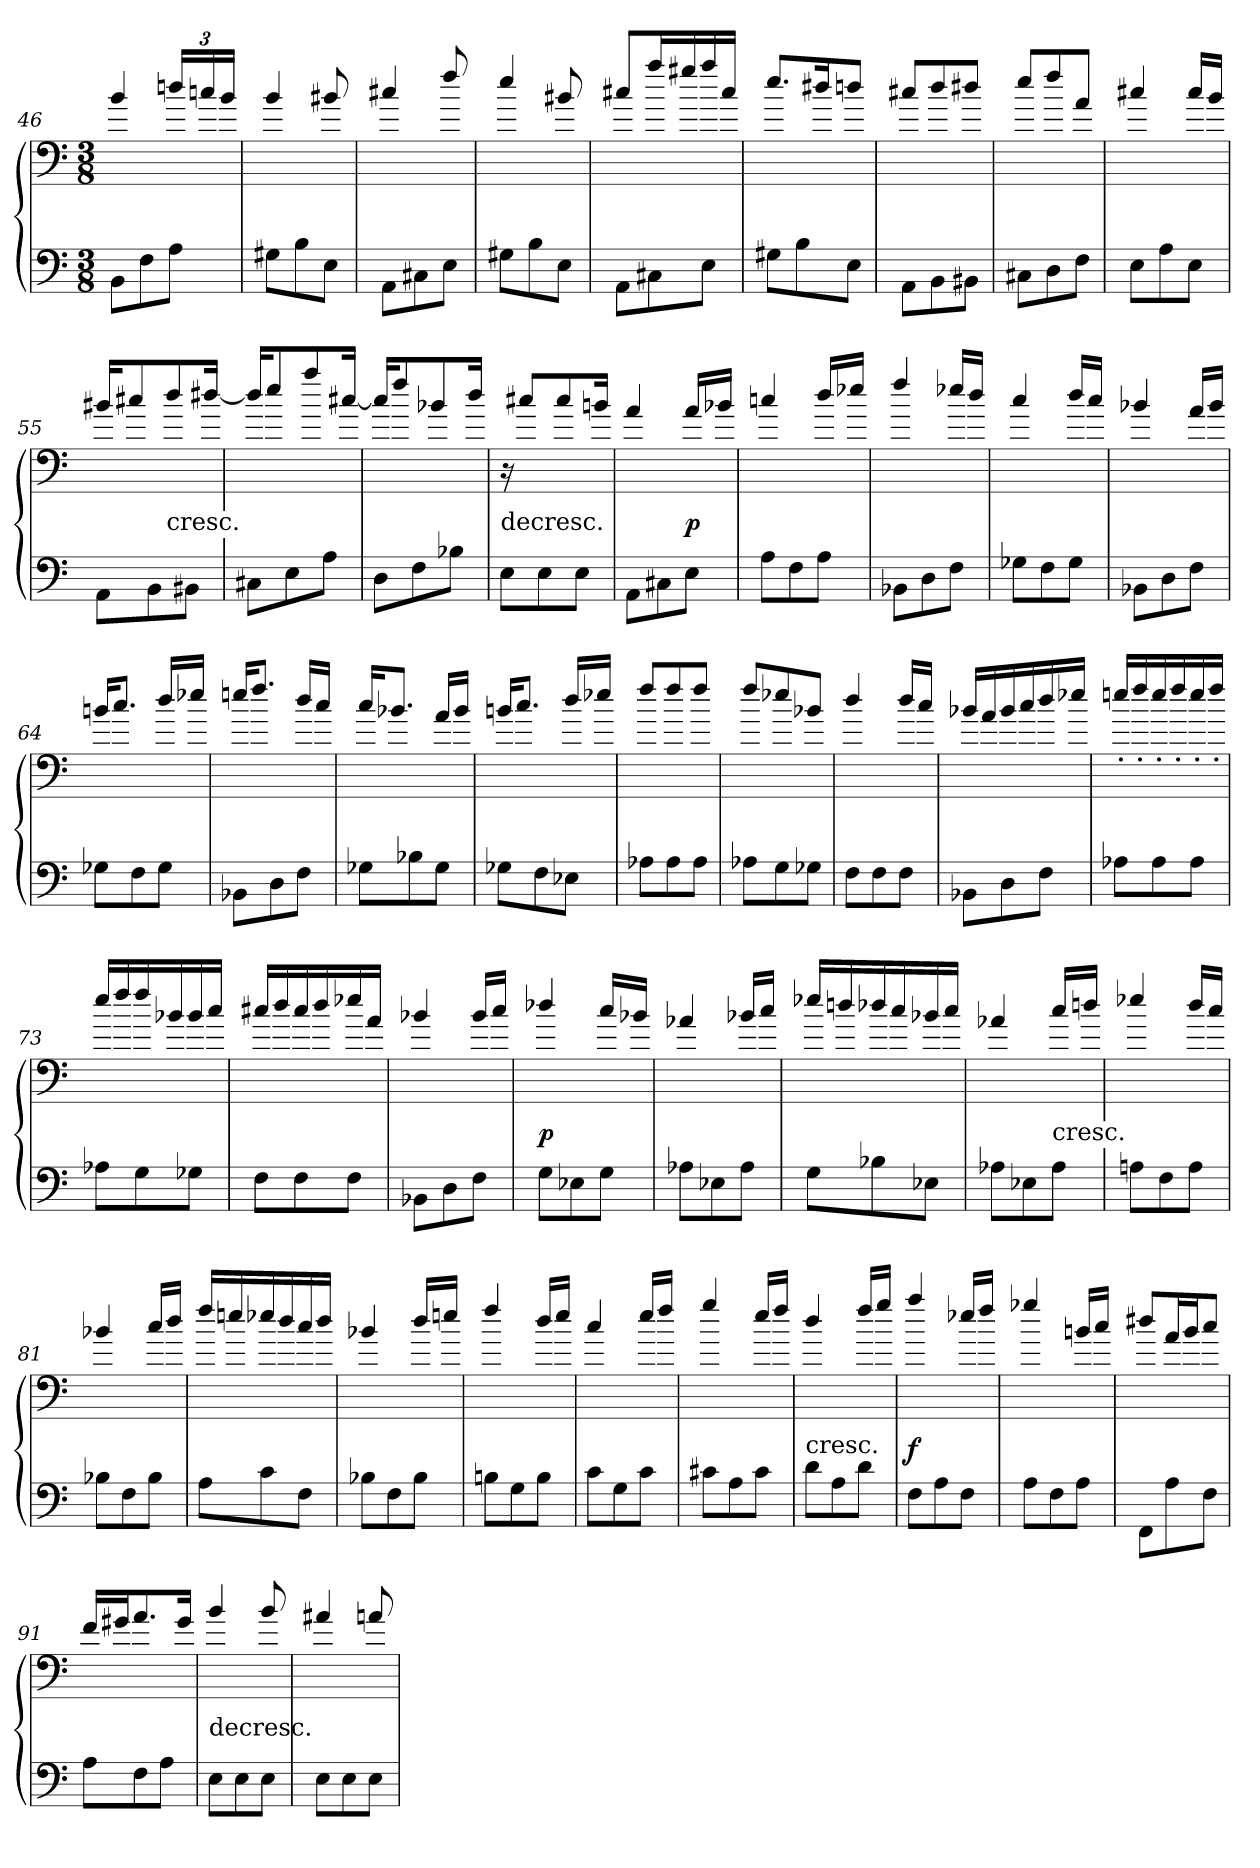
**kern	**kern	**dynam
*part1	*part1	*part1
*staff2	*staff1	*staff1/2
*clefF4	*clefF4	*
*k[]	*k[]	*
*M3/8	*M3/8	*
=46	=46	=46
8BB\L	4b/	.
8F\	.	.
8A\J	24ddn/LL	.
.	24ccn/	.
.	24b/JJ	.
=47	=47	=47
8G#X\L	4b/	.
8B\	.	.
8E\J	8b#X/	.
=48	=48	=48
8AA\L	4cc#X/	.
8C#X\	.	.
8E\J	8ff/	.
=49	=49	=49
8G#X\L	4ee/	.
8B\	.	.
8E\J	8b#X/	.
=50	=50	=50
8AA\L	8cc#X/L	.
8C#X\	16aa/L	.
.	16gg#X/	.
8E\J	16aa/	.
.	16cc#/JJ	.
=51	=51	=51
8G#X\L	8.ee/L	.
8B\	.	.
.	16dd#X/K	.
8E\J	8ddn/J	.
=52	=52	=52
8AA\L	8cc#X/L	.
8BB\	8dd/	.
8BB#X\J	8dd#X/J	.
=53	=53	=53
8C#X\L	8ee/L	.
8D\	8ff/	.
8F\J	8a/J	.
=54	=54	=54
8E\L	4cc#X/	.
8A\	.	.
8E\J	16cc#/LL	.
.	16b/JJ	.
=55	=55	=55
8AA\L	16b#X/KL	.
.	8cc#X/	.
8BB\	.	.
!	!LO:TX:c:t=cresc.	!
.	8dd/	.
8BB#X\J	.	.
.	[16dd#X/Jk	.
=56	=56	=56
8C#X\L	16dd#/KL]	.
.	8ee/	.
8E\	.	.
.	8aa/	.
8A\J	.	.
.	[16cc#X/Jk	.
=57	=57	=57
8D\L	16cc#/KL]	.
.	8ff/	.
8F\	.	.
.	8b-X/	.
8B-X\J	.	.
.	16dd/Jk	.
=58	=58	=58
!	!LO:TX:c:t=decresc.	!
8E\L	16r	.
.	8cc#X/L	.
8E\	.	.
.	8cc#/	.
8E\J	.	.
.	16bn/Jk	.
=59	=59	=59
8AA\L	4a/	.
8C#X\	.	.
8E\J	16a/LL	p
.	16b-X/JJ	.
=60	=60	=60
8A\L	4ccn/	.
8F\	.	.
8A\J	16dd/LL	.
.	16ee-X/JJ	.
=61	=61	=61
8BB-X\L	4ff/	.
8D\	.	.
8F\J	16ee-X/LL	.
.	16dd/JJ	.
=62	=62	=62
8G-X\L	4cc/	.
8F\	.	.
8G-\J	16dd/LL	.
.	16cc/JJ	.
=63	=63	=63
8BB-X\L	4b-X/	.
8D\	.	.
8F\J	16a/LL	.
.	16b-/JJ	.
=64	=64	=64
8G-X\L	16bn/KL	.
.	8.cc/J	.
8F\	.	.
8G-\J	16dd/LL	.
.	16ee-X/JJ	.
=65	=65	=65
8BB-X\L	16een/KL	.
.	8.ff/J	.
8D\	.	.
8F\J	16dd/LL	.
.	16cc/JJ	.
=66	=66	=66
8G-X\L	16cc/KL	.
.	8.b-X/J	.
8B-X\	.	.
8G-\J	16a/LL	.
.	16b-/JJ	.
=67	=67	=67
8G-X\L	16bn/KL	.
.	8.cc/J	.
8F\	.	.
8E-X\J	16dd/LL	.
.	16ee-X/JJ	.
=68	=68	=68
8A-X\L	8ff/L	.
8A-\	8ff/	.
8A-\J	8ff/J	.
=69	=69	=69
8A-X\L	8ff/L	.
8G\	8ee-X/	.
8G-X\J	8b-X/J	.
=70	=70	=70
8F\L	4dd/	.
8F\	.	.
8F\J	16dd/LL	.
.	16cc/JJ	.
=71	=71	=71
8BB-X\L	16b-X/LL	.
.	16a/	.
8D\	16b-/	.
.	16cc/	.
8F\J	16dd/	.
.	16ee-X/JJ	.
=72	=72	=72
8A-X\L	16een'/LL	.
.	16ff'/	.
8A-\	16ee'/	.
.	16ff'/	.
8A-\J	16ee'/	.
.	16ff'/JJ	.
=73	=73	=73
8A-X\L	16ee/LL	.
.	16ff/	.
8G\	16ff/	.
.	16b-X/	.
8G-X\J	16b-/	.
.	16cc/JJ	.
=74	=74	=74
8F\L	16cc#X/LL	.
.	16dd/	.
8F\	16cc#/	.
.	16dd/	.
8F\J	16ee-X/	.
.	16a/JJ	.
=75	=75	=75
8BB-X\L	4b-X/	.
8D\	.	.
8F\J	16b-/LL	.
.	16cc/JJ	.
=76	=76	=76
8G\L	4dd-X/	p
8E-X\	.	.
8G\J	16cc/LL	.
.	16b-X/JJ	.
=77	=77	=77
8A-X\L	4a-X/	.
8E-X\	.	.
8A-\J	16b-X/LL	.
.	16cc/JJ	.
=78	=78	=78
8G\L	16ee-X/LL	.
.	16ddn/	.
8B-X\	16dd-X/	.
.	16cc/	.
8E-X\J	16b-X/	.
.	16cc/JJ	.
=79	=79	=79
8A-X\L	4a-X/	.
8E-X\	.	.
!	!LO:TX:c:t=cresc.	!
8A-\J	16cc/LL	.
.	16ddn/JJ	.
=80	=80	=80
8An\L	4ee-X/	.
8F\	.	.
8A\J	16dd/LL	.
.	16cc/JJ	.
=81	=81	=81
8B-X\L	4b-X/	.
8F\	.	.
8B-\J	16cc/LL	.
.	16dd/JJ	.
=82	=82	=82
8A\L	16ff/LL	.
.	16een/	.
8c\	16ee-X/	.
.	16dd/	.
8F\J	16cc/	.
.	16dd/JJ	.
=83	=83	=83
8B-X\L	4b-X/	.
8F\	.	.
8B-\J	16dd/LL	.
.	16een/JJ	.
=84	=84	=84
8Bn\L	4ff/	.
8G\	.	.
8B\J	16dd/LL	.
.	16ee/JJ	.
=85	=85	=85
8c\L	4cc/	.
8G\	.	.
8c\J	16ee/LL	.
.	16ff/JJ	.
=86	=86	=86
8c#X\L	4gg/	.
8A\	.	.
8c#\J	16ee/LL	.
.	16ff/JJ	.
=87	=87	=87
!	!LO:TX:c:t=cresc.	!
8d\L	4dd/	.
8A\	.	.
8d\J	16ff/LL	.
.	16gg/JJ	.
=88	=88	=88
8F\L	4aa/	f
8A\	.	.
8F\J	16ee-X/LL	.
.	16ff/JJ	.
=89	=89	=89
8A\L	4gg-X/	.
8F\	.	.
8A\J	16bn/LL	.
.	16cc/JJ	.
=90	=90	=90
8FF\L	8dd#X/L	.
8A\	16a/L	.
.	16b/J	.
8F\J	8cc/J	.
=91	=91	=91
8A\L	16f/LL	.
.	16g#X/J	.
8F\	8.a/	.
8A\J	.	.
.	16g#/Jk	.
=92	=92	=92
!	!LO:TX:c:t=decresc.	!
8E\L	4b/	.
8E\	.	.
8E\J	8b/	.
=93	=93	=93
8E\L	4a#X/	.
8E\	.	.
8E\J	8an/	.
=	=	=
*-	*-	*-
